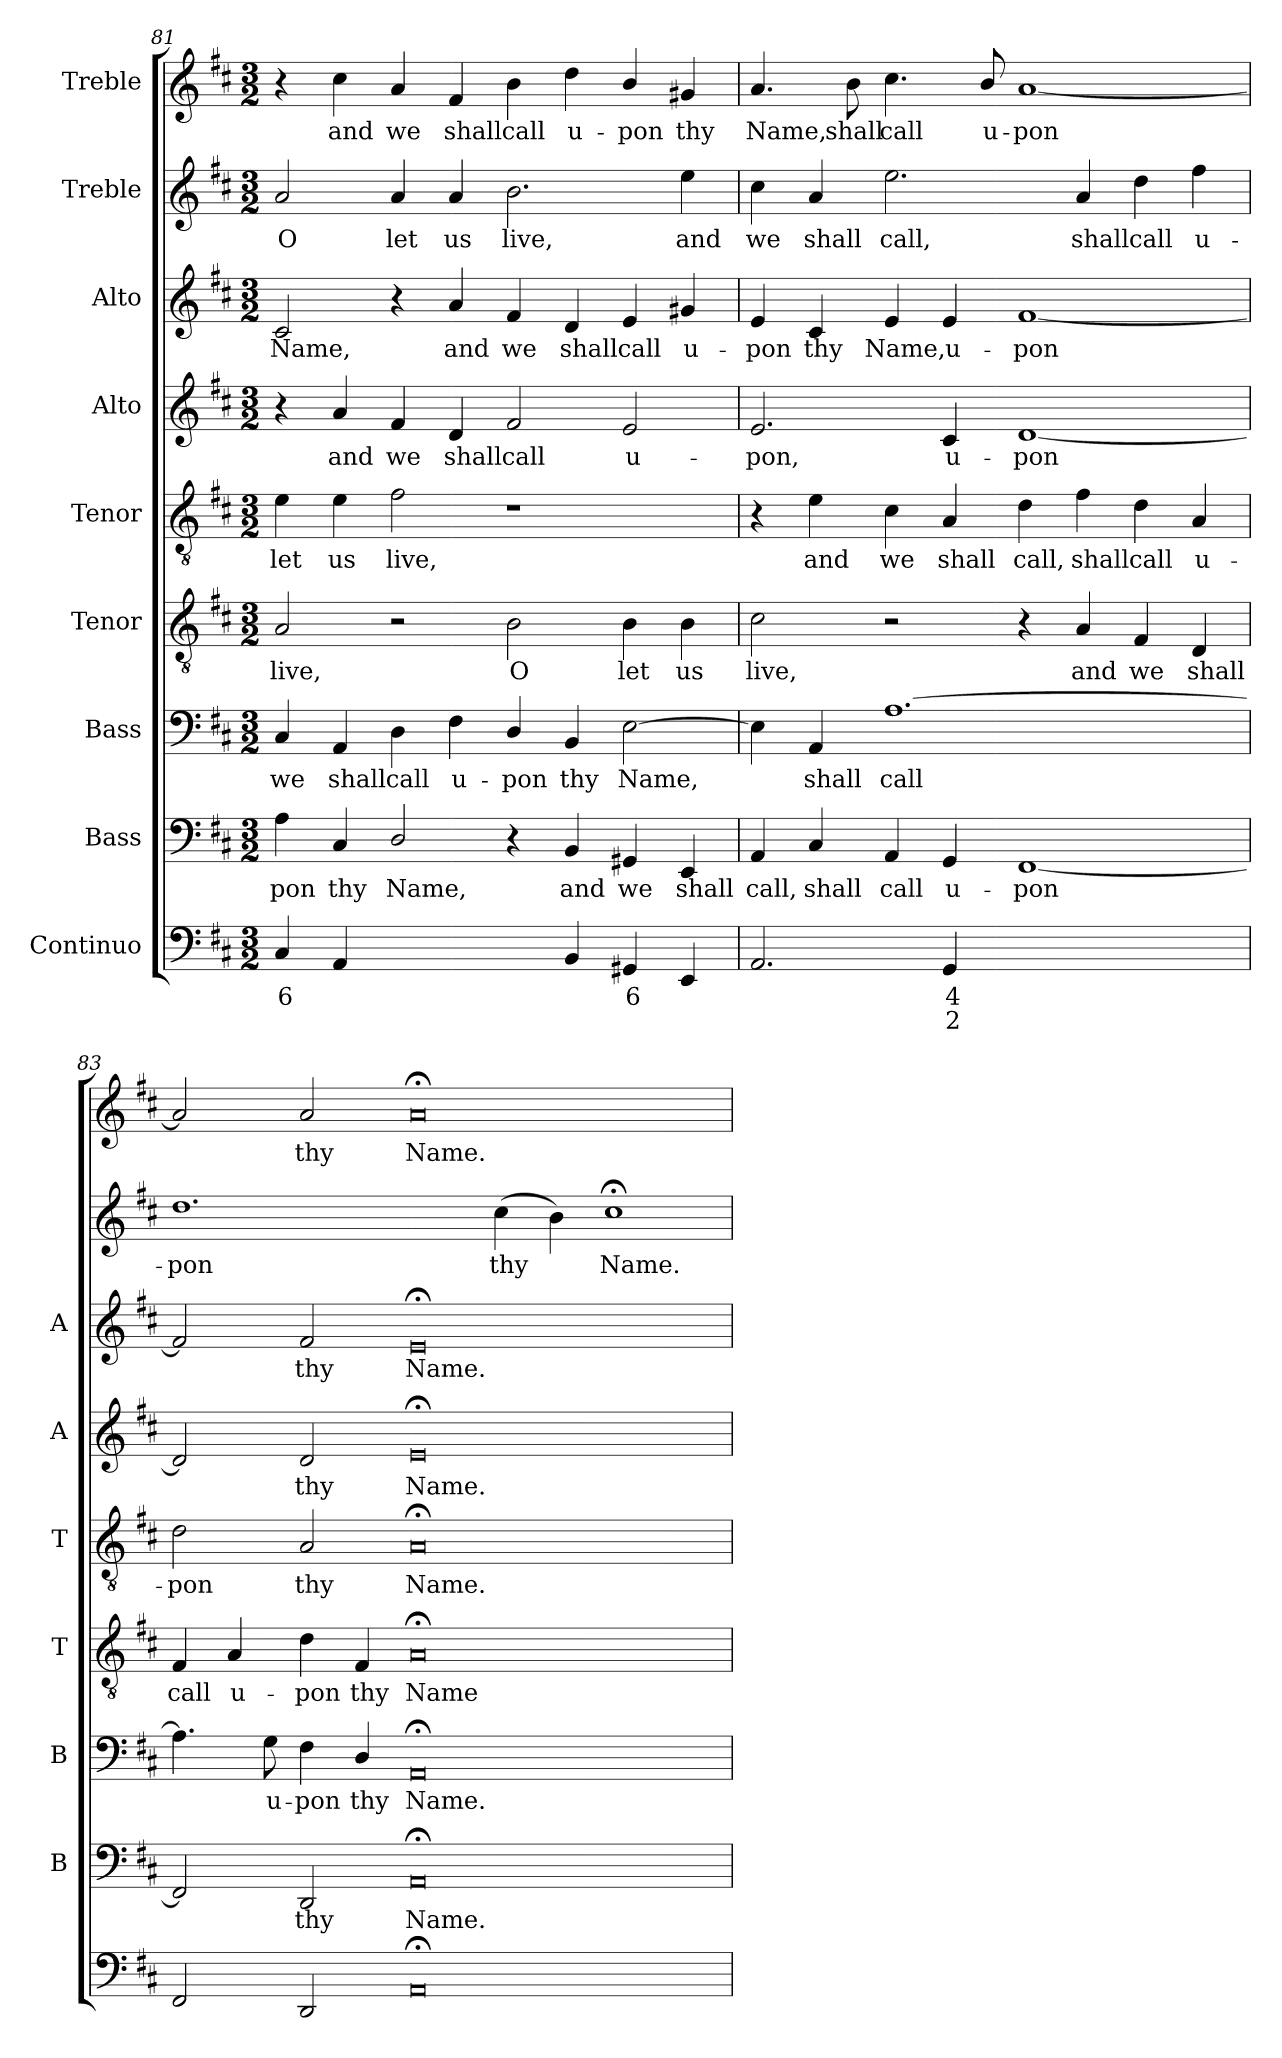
**kern	**text	**text	**kern	**text	**kern	**text	**kern	**text	**kern	**text	**kern	**text	**kern	**text	**kern	**text	**kern	**text
*part9	*part9	*part9	*part8	*part8	*part7	*part7	*part6	*part6	*part5	*part5	*part4	*part4	*part3	*part3	*part2	*part2	*part1	*part1
*staff9	*staff9	*staff9	*staff8	*staff8	*staff7	*staff7	*staff6	*staff6	*staff5	*staff5	*staff4	*staff4	*staff3	*staff3	*staff2	*staff2	*staff1	*staff1
*I"Continuo	*	*	*I"Bass	*	*I"Bass	*	*I"Tenor	*	*I"Tenor	*	*I"Alto	*	*I"Alto	*	*I"Treble	*	*I"Treble	*
*	*	*	*I'B	*	*I'B	*	*I'T	*	*I'T	*	*I'A	*	*I'A	*	*	*	*	*
!!LO:PB:g=z
*clefF4	*	*	*clefF4	*	*clefF4	*	*clefGv2	*	*clefGv2	*	*clefG2	*	*clefG2	*	*clefG2	*	*clefG2	*
*k[f#c#]	*	*	*k[f#c#]	*	*k[f#c#]	*	*k[f#c#]	*	*k[f#c#]	*	*k[f#c#]	*	*k[f#c#]	*	*k[f#c#]	*	*k[f#c#]	*
*D:	*	*	*D:	*	*D:	*	*D:	*	*D:	*	*D:	*	*D:	*	*D:	*	*D:	*
*M3/2	*	*	*M3/2	*	*M3/2	*	*M3/2	*	*M3/2	*	*M3/2	*	*M3/2	*	*M3/2	*	*M3/2	*
=81	=81	=81	=81	=81	=81	=81	=81	=81	=81	=81	=81	=81	=81	=81	=81	=81	=81	=81
!	!LO:LY:b	!	!	!LO:LY:b	!	!LO:LY:b	!	!LO:LY:b	!	!LO:LY:b	!	!	!	!LO:LY:b	!	!LO:LY:b	!	!
4C#/	6	.	4A\	-pon	4C#/	we	2A/	live,	4e\	let	4r	.	2c#/	Name,	2a/	O	4r	.
!	!	!	!	!LO:LY:b	!	!LO:LY:b	!	!	!	!LO:LY:b	!	!LO:LY:b	!	!	!	!	!	!LO:LY:b
4AA/	.	.	4C#/	thy	4AA/	shall	.	.	4e\	us	4a/	and	.	.	.	.	4cc#\	and
!	!	!	!	!LO:LY:b	!	!LO:LY:b	!	!	!	!LO:LY:b	!	!LO:LY:b	!	!	!	!LO:LY:b	!	!LO:LY:b
[2D/yy	.	.	2D/	Name,	4D\	call	2r	.	2f#\	live,	4f#/	we	4r	.	4a/	let	4a/	we
!	!	!	!	!	!	!LO:LY:b	!	!	!	!	!	!LO:LY:b	!	!LO:LY:b	!	!LO:LY:b	!	!LO:LY:b
.	.	.	.	.	4F#\	u-	.	.	.	.	4d/	shall	4a/	and	4a/	us	4f#/	shall
!	!LO:LY:b	!	!	!	!	!LO:LY:b	!	!LO:LY:b	!	!	!	!LO:LY:b	!	!LO:LY:b	!	!LO:LY:b	!	!LO:LY:b
4D\yy]	6	.	4r	.	4D/	-pon	2B\	O	1r	.	2f#/	call	4f#/	we	2.b\	live,	4b\	call
!	!	!	!	!LO:LY:b	!	!LO:LY:b	!	!	!	!	!	!	!	!LO:LY:b	!	!	!	!LO:LY:b
4BB/	.	.	4BB/	and	4BB/	thy	.	.	.	.	.	.	4d/	shall	.	.	4dd\	u-
!	!LO:LY:b	!	!	!LO:LY:b	!	!LO:LY:b	!	!LO:LY:b	!	!	!	!LO:LY:b	!	!LO:LY:b	!	!	!	!LO:LY:b
4GG#X/	6	.	4GG#X/	we	[2E\	Name,	4B\	let	.	.	2e/	u-	4e/	call	.	.	4b/	-pon
!	!	!	!	!LO:LY:b	!	!	!	!LO:LY:b	!	!	!	!	!	!LO:LY:b	!	!LO:LY:b	!	!LO:LY:b
4EE/	.	.	4EE/	shall	.	.	4B\	us	.	.	.	.	4g#X/	u-	4ee\	and	4g#X/	thy
=82	=82	=82	=82	=82	=82	=82	=82	=82	=82	=82	=82	=82	=82	=82	=82	=82	=82	=82
!	!	!	!	!LO:LY:b	!	!	!	!LO:LY:b	!	!	!	!LO:LY:b	!	!LO:LY:b	!	!LO:LY:b	!	!LO:LY:b
2.AA/	.	.	4AA/	call,	4E\]	.	2c#\	live,	4r	.	2.e/	-pon,	4e/	-pon	4cc#\	we	4.a/	Name,
!	!	!	!	!LO:LY:b	!	!LO:LY:b	!	!	!	!LO:LY:b	!	!	!	!LO:LY:b	!	!LO:LY:b	!	!
.	.	.	4C#/	shall	4AA/	shall	.	.	4e\	and	.	.	4c#/	thy	4a/	shall	.	.
*	*	*	*	*	*	*	*	*	*	*	*	*	*	*	*	*	*MM119	*
!	!	!	!	!	!	!	!	!	!	!	!	!	!	!	!	!	!	!LO:LY:b
.	.	.	.	.	.	.	.	.	.	.	.	.	.	.	.	.	8b\	shall
*	*	*	*	*	*	*	*	*	*	*	*	*	*	*	*	*	*MM117	*
!	!	!	!	!LO:LY:b	!	!LO:LY:b	!	!	!	!LO:LY:b	!	!	!	!LO:LY:b	!	!LO:LY:b	!	!LO:LY:b
.	.	.	4AA/	call	[1.A	call	2r	.	4c#\	we	.	.	4e/	Name,	2.ee\	call,	4.cc#\	call
!	!LO:LY:b	!LO:LY:b	!	!LO:LY:b	!	!	!	!	!	!LO:LY:b	!	!LO:LY:b	!	!LO:LY:b	!	!	!	!
4GG/	4	2	4GG/	u-	.	.	.	.	4A/	shall	4c#/	u-	4e/	u-	.	.	.	.
*	*	*	*	*	*	*	*	*	*	*	*	*	*	*	*	*	*MM115	*
!	!	!	!	!	!	!	!	!	!	!	!	!	!	!	!	!	!	!LO:LY:b
.	.	.	.	.	.	.	.	.	.	.	.	.	.	.	.	.	8b/	u-
*	*	*	*	*	*	*	*	*	*	*	*	*	*	*	*	*	*MM110	*
!	!LO:LY:b	!LO:LY:b	!	!LO:LY:b	!	!	!	!	!	!LO:LY:b	!	!LO:LY:b	!	!LO:LY:b	!	!	!	!LO:LY:b
[2FF#\yy	7	6	[1FF#	-pon	.	.	4r	.	4d\	call,	[1d	-pon	[1f#	-pon	.	.	[1a	-pon
!	!	!	!	!	!	!	!	!LO:LY:b	!	!LO:LY:b	!	!	!	!	!	!LO:LY:b	!	!
.	.	.	.	.	.	.	4A/	and	4f#\	shall	.	.	.	.	4a/	shall	.	.
!	!LO:LY:b	!	!	!	!	!	!	!LO:LY:b	!	!LO:LY:b	!	!	!	!	!	!LO:LY:b	!	!
2FF#\yy]	6	.	.	.	.	.	4F#/	we	4d\	call	.	.	.	.	4dd\	call	.	.
!	!	!	!	!	!	!	!	!LO:LY:b	!	!LO:LY:b	!	!	!	!	!	!LO:LY:b	!	!
.	.	.	.	.	.	.	4D/	shall	4A/	u-	.	.	.	.	4ff#\	u-	.	.
!!LO:PB:g=z
=83	=83	=83	=83	=83	=83	=83	=83	=83	=83	=83	=83	=83	=83	=83	=83	=83	=83	=83
*	*	*	*	*	*	*	*	*	*	*	*	*	*	*	*	*	*MM105	*
!	!	!	!	!	!	!	!	!LO:LY:b	!	!LO:LY:b	!	!	!	!	!	!LO:LY:b	!	!
2FF#/	.	.	2FF#/]	.	4.A\]	.	4F#/	call	2d\	-pon	2d/]	.	2f#/]	.	1.dd	-pon	2a/]	.
!	!	!	!	!	!	!	!	!LO:LY:b	!	!	!	!	!	!	!	!	!	!
.	.	.	.	.	.	.	4A/	u-	.	.	.	.	.	.	.	.	.	.
!	!	!	!	!	!	!LO:LY:b	!	!	!	!	!	!	!	!	!	!	!	!
.	.	.	.	.	8G\	u-	.	.	.	.	.	.	.	.	.	.	.	.
*	*	*	*	*	*	*	*	*	*	*	*	*	*	*	*	*	*MM101	*
!	!	!	!	!LO:LY:b	!	!LO:LY:b	!	!LO:LY:b	!	!LO:LY:b	!	!LO:LY:b	!	!LO:LY:b	!	!	!	!LO:LY:b
2DD/	.	.	2DD/	thy	4F#\	-pon	4d\	-pon	2A/	thy	2d/	thy	2f#/	thy	.	.	2a/	thy
!	!	!	!	!	!	!LO:LY:b	!	!LO:LY:b	!	!	!	!	!	!	!	!	!	!
.	.	.	.	.	4D/	thy	4F#/	thy	.	.	.	.	.	.	.	.	.	.
*	*	*	*	*	*	*	*	*	*	*	*	*	*	*	*	*	*MM100	*
!	!	!	!	!LO:LY:b	!	!LO:LY:b	!	!LO:LY:b	!	!LO:LY:b	!	!LO:LY:b	!	!LO:LY:b	!	!	!	!LO:LY:b
0AA;<	.	.	0AA;<	Name.	0AA;<	Name.	0A;<	Name	0A;<	Name.	0e;<	Name.	0e;<	Name.	.	.	0a;<	Name.
!	!	!	!	!	!	!	!	!	!	!	!	!	!	!	!	!LO:LY:b	!	!
.	.	.	.	.	.	.	.	.	.	.	.	.	.	.	(>4cc#\	thy	.	.
.	.	.	.	.	.	.	.	.	.	.	.	.	.	.	4b\)	.	.	.
!	!	!	!	!	!	!	!	!	!	!	!	!	!	!	!	!LO:LY:b	!	!
.	.	.	.	.	.	.	.	.	.	.	.	.	.	.	1cc#;<	Name.	.	.
=	=	=	=	=	=	=	=	=	=	=	=	=	=	=	=	=	=	=
*-	*-	*-	*-	*-	*-	*-	*-	*-	*-	*-	*-	*-	*-	*-	*-	*-	*-	*-
